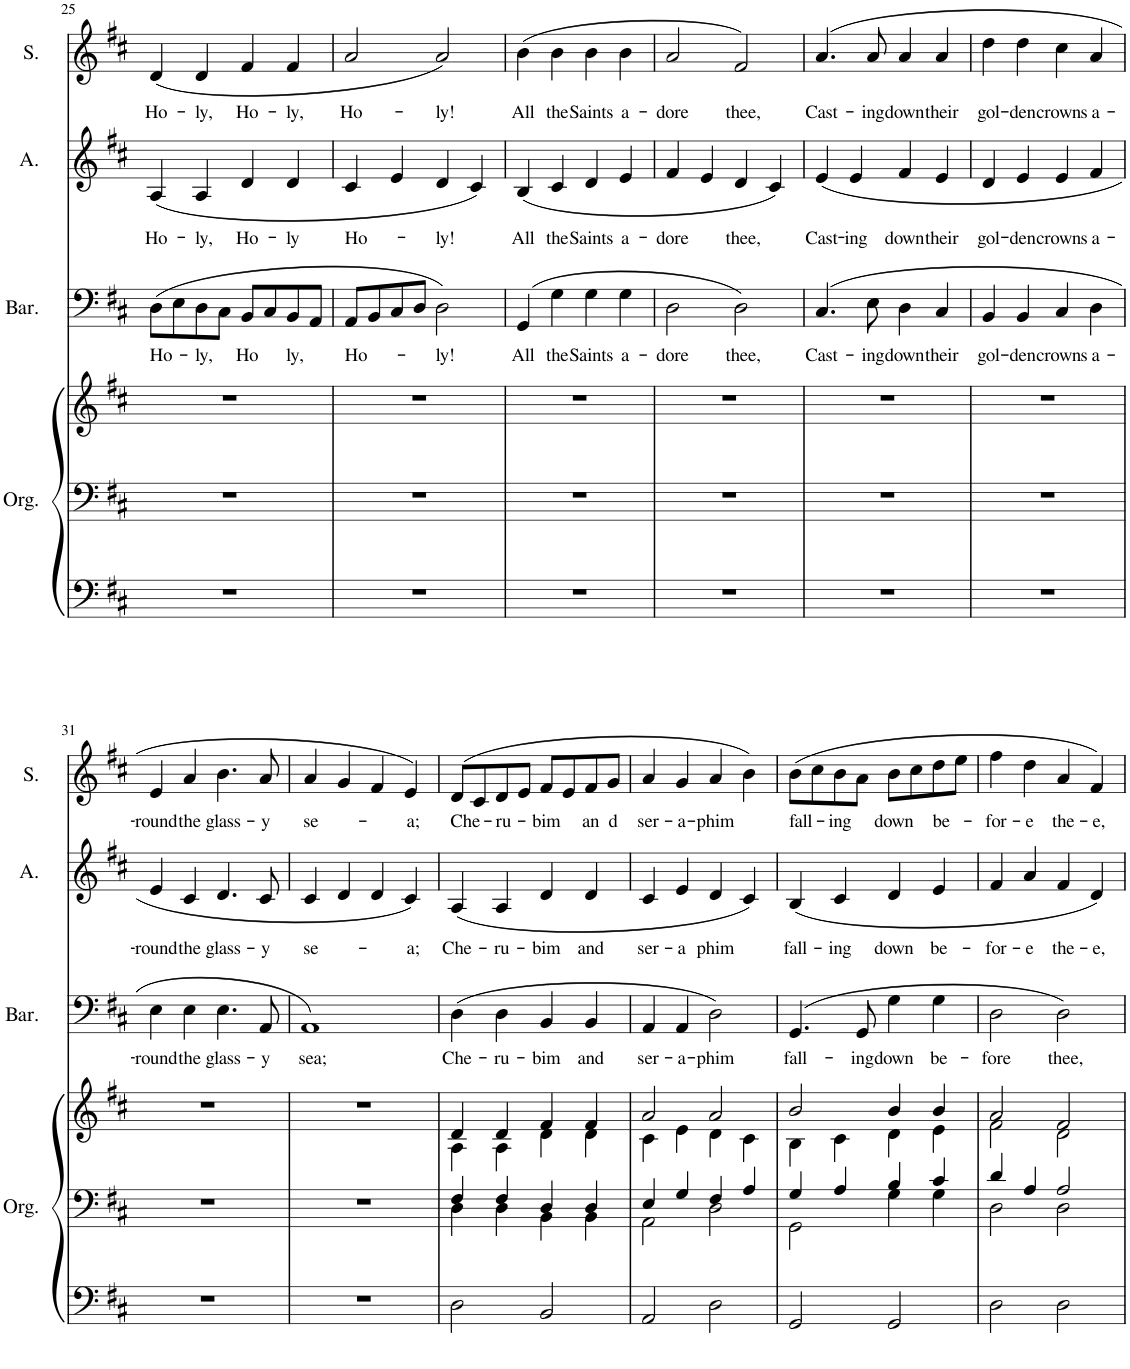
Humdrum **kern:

**kern	**kern	**kern	**kern	**text	**kern	**text	**kern	**text
*part4	*part4	*part4	*part3	*part3	*part2	*part2	*part1	*part1
*staff6	*staff5	*staff4	*staff3	*staff3	*staff2	*staff2	*staff1	*staff1
*I"Organ	*	*	*I"Baritone	*	*I"Alto	*	*I"Soprano	*
*I'Org.	*	*	*I'Bar.	*	*I'A.	*	*I'S.	*
!!LO:PB:g=z
*clefF4	*clefF4	*clefG2	*clefF4	*	*clefG2	*	*clefG2	*
*k[f#c#]	*k[f#c#]	*k[f#c#]	*k[f#c#]	*	*k[f#c#]	*	*k[f#c#]	*
*M4/4	*M4/4	*M4/4	*M4/4	*	*M4/4	*	*M4/4	*
=25	=25	=25	=25	=25	=25	=25	=25	=25
!	!	!	!	!LO:LY:b	!	!LO:LY:b	!	!LO:LY:b
1r	1r	1r	(8D\L	Ho-	(4A/	Ho-	(4d/	Ho-
.	.	.	8E\	.	.	.	.	.
!	!	!	!	!LO:LY:b	!	!LO:LY:b	!	!LO:LY:b
.	.	.	8D\	-ly,	4A/	-ly,	4d/	-ly,
.	.	.	8C#\J	.	.	.	.	.
!	!	!	!	!LO:LY:b	!	!LO:LY:b	!	!LO:LY:b
.	.	.	8BB/L	Ho	4d/	Ho-	4f#/	Ho-
.	.	.	8C#/	.	.	.	.	.
!	!	!	!	!LO:LY:b	!	!LO:LY:b	!	!LO:LY:b
.	.	.	8BB/	ly,	4d/	-ly	4f#/	-ly,
.	.	.	8AA/J	.	.	.	.	.
=26	=26	=26	=26	=26	=26	=26	=26	=26
!	!	!	!	!LO:LY:b	!	!LO:LY:b	!	!LO:LY:b
1r	1r	1r	8AA/L	Ho-	4c#/	Ho-	2a/	Ho-
.	.	.	8BB/	.	.	.	.	.
.	.	.	8C#/	.	4e/	.	.	.
.	.	.	8D/J	.	.	.	.	.
!	!	!	!	!LO:LY:b	!	!LO:LY:b	!	!LO:LY:b
.	.	.	2D\)	-ly!	4d/	ly!	2a/)	-ly!
.	.	.	.	.	4c#/)	.	.	.
=27	=27	=27	=27	=27	=27	=27	=27	=27
!	!	!	!	!LO:LY:b	!	!LO:LY:b	!	!LO:LY:b
1r	1r	1r	(4GG/	All	(4B/	All	(4b\	All
!	!	!	!	!LO:LY:b	!	!LO:LY:b	!	!LO:LY:b
.	.	.	4G\	the	4c#/	the	4b\	the
!	!	!	!	!LO:LY:b	!	!LO:LY:b	!	!LO:LY:b
.	.	.	4G\	Saints	4d/	Saints	4b\	Saints
!	!	!	!	!LO:LY:b	!	!LO:LY:b	!	!LO:LY:b
.	.	.	4G\	a-	4e/	a-	4b\	a-
=28	=28	=28	=28	=28	=28	=28	=28	=28
!	!	!	!	!LO:LY:b	!	!LO:LY:b	!	!LO:LY:b
1r	1r	1r	2D\	-dore	4f#/	-dore	2a/	-dore
.	.	.	.	.	4e/	.	.	.
!	!	!	!	!LO:LY:b	!	!LO:LY:b	!	!LO:LY:b
.	.	.	2D\)	thee,	4d/	thee,	2f#/)	thee,
.	.	.	.	.	4c#/)	.	.	.
=29	=29	=29	=29	=29	=29	=29	=29	=29
!	!	!	!	!LO:LY:b	!	!LO:LY:b	!	!LO:LY:b
1r	1r	1r	(4.C#/	Cast-	(4e/	Cast-	(4.a/	Cast-
!	!	!	!	!	!	!LO:LY:b	!	!
.	.	.	.	.	4e/	-ing	.	.
!	!	!	!	!LO:LY:b	!	!	!	!LO:LY:b
.	.	.	8E\	-ing	.	.	8a/	-ing
!	!	!	!	!LO:LY:b	!	!LO:LY:b	!	!LO:LY:b
.	.	.	4D\	down	4f#/	down	4a/	down
!	!	!	!	!LO:LY:b	!	!LO:LY:b	!	!LO:LY:b
.	.	.	4C#/	their	4e/	their	4a/	their
=30	=30	=30	=30	=30	=30	=30	=30	=30
!	!	!	!	!LO:LY:b	!	!LO:LY:b	!	!LO:LY:b
1r	1r	1r	4BB/	gol-	4d/	gol-	4dd\	gol-
!	!	!	!	!LO:LY:b	!	!LO:LY:b	!	!LO:LY:b
.	.	.	4BB/	-den	4e/	-den	4dd\	-den
!	!	!	!	!LO:LY:b	!	!LO:LY:b	!	!LO:LY:b
.	.	.	4C#/	crowns	4e/	crowns	4cc#\	crowns
!	!	!	!	!LO:LY:b	!	!LO:LY:b	!	!LO:LY:b
.	.	.	4D\	a-	4f#/	a-	4a/	a-
!!LO:LB:g=z
=31	=31	=31	=31	=31	=31	=31	=31	=31
!	!	!	!	!LO:LY:b	!	!LO:LY:b	!	!LO:LY:b
1r	1r	1r	4E\	-round	4e/	-round	4e/	-round
!	!	!	!	!LO:LY:b	!	!LO:LY:b	!	!LO:LY:b
.	.	.	4E\	the	4c#/	the	4a/	the
!	!	!	!	!LO:LY:b	!	!LO:LY:b	!	!LO:LY:b
.	.	.	4.E\	glass-	4.d/	glass-	4.b\	glass-
!	!	!	!	!LO:LY:b	!	!LO:LY:b	!	!LO:LY:b
.	.	.	8AA/	-y	8c#/	-y	8a/	-y
=32	=32	=32	=32	=32	=32	=32	=32	=32
!	!	!	!	!LO:LY:b	!	!LO:LY:b	!	!LO:LY:b
1r	1r	1r	1AA)	sea;	4c#/	se-	4a/	se-
.	.	.	.	.	4d/	.	4g/	.
.	.	.	.	.	4d/	.	4f#/	.
!	!	!	!	!	!	!LO:LY:b	!	!LO:LY:b
.	.	.	.	.	4c#/)	-a;	4e/)	-a;
=33	=33	=33	=33	=33	=33	=33	=33	=33
*	*^	*^	*	*	*	*	*	*
!	!	!	!	!	!	!LO:LY:b	!	!LO:LY:b	!	!LO:LY:b
2D\	4F#/	4D\	4d/	4A\	(4D\	Che-	(4A/	Che-	(8d/L	Che-
.	.	.	.	.	.	.	.	.	8c#/	.
!	!	!	!	!	!	!LO:LY:b	!	!LO:LY:b	!	!LO:LY:b
.	4F#/	4D\	4d/	4A\	4D\	-ru-	4A/	-ru-	8d/	-ru-
.	.	.	.	.	.	.	.	.	8e/J	.
!	!	!	!	!	!	!LO:LY:b	!	!LO:LY:b	!	!LO:LY:b
2BB/	4D/	4BB\	4f#/	4d\	4BB/	-bim	4d/	-bim	8f#/L	-bim
.	.	.	.	.	.	.	.	.	8e/	.
!	!	!	!	!	!	!LO:LY:b	!	!LO:LY:b	!	!LO:LY:b
.	4D/	4BB\	4f#/	4d\	4BB/	and	4d/	and	8f#/	an
!	!	!	!	!	!	!	!	!	!	!LO:LY:b
.	.	.	.	.	.	.	.	.	8g/J	d
=34	=34	=34	=34	=34	=34	=34	=34	=34	=34	=34
!	!	!	!	!	!	!LO:LY:b	!	!LO:LY:b	!	!LO:LY:b
2AA/	4E/	2AA\	2a/	4c#\	4AA/	ser-	4c#/	ser-	4a/	ser-
!	!	!	!	!	!	!LO:LY:b	!	!LO:LY:b	!	!LO:LY:b
.	4G/	.	.	4e\	4AA/	-a-	4e/	-a	4g/	-a-
!	!	!	!	!	!	!LO:LY:b	!	!LO:LY:b	!	!LO:LY:b
2D\	4F#/	2D\	2a/	4d\	2D\)	-phim	4d/	phim	4a/	-phim
.	4A/	.	.	4c#\	.	.	4c#/)	.	4b\)	.
=35	=35	=35	=35	=35	=35	=35	=35	=35	=35	=35
!	!	!	!	!	!	!LO:LY:b	!	!LO:LY:b	!	!LO:LY:b
2GG/	4G/	2GG\	2b/	4B\	(4.GG/	fall-	(4B/	fall-	(8b\L	fall-
.	.	.	.	.	.	.	.	.	8cc#\	.
!	!	!	!	!	!	!	!	!LO:LY:b	!	!LO:LY:b
.	4A/	.	.	4c#\	.	.	4c#/	-ing	8b\	-ing
!	!	!	!	!	!	!LO:LY:b	!	!	!	!
.	.	.	.	.	8GG/	-ing	.	.	8a\J	.
!	!	!	!	!	!	!LO:LY:b	!	!LO:LY:b	!	!LO:LY:b
2GG/	4B/	4G\	4b/	4d\	4G\	down	4d/	down	8b\L	down
.	.	.	.	.	.	.	.	.	8cc#\	.
!	!	!	!	!	!	!LO:LY:b	!	!LO:LY:b	!	!LO:LY:b
.	4c#/	4G\	4b/	4e\	4G\	be-	4e/	be-	8dd\	be-
.	.	.	.	.	.	.	.	.	8ee\J	.
=36	=36	=36	=36	=36	=36	=36	=36	=36	=36	=36
!	!	!	!	!	!	!LO:LY:b	!	!LO:LY:b	!	!LO:LY:b
2D\	4d/	2D\	2a/	2f#\	2D\	-fore	4f#/	-for-	4ff#\	-for-
!	!	!	!	!	!	!	!	!LO:LY:b	!	!LO:LY:b
.	4A/	.	.	.	.	.	4a/	-e	4dd\	-e
!	!	!	!	!	!	!LO:LY:b	!	!LO:LY:b	!	!LO:LY:b
2D\	2A/	2D\	2f#/	2d\	2D\)	thee,	4f#/	the-	4a/	the-
!	!	!	!	!	!	!	!	!LO:LY:b	!	!LO:LY:b
.	.	.	.	.	.	.	4d/)	-e,	4f#/)	-e,
*	*v	*v	*	*	*	*	*	*	*	*
*	*	*v	*v	*	*	*	*	*	*
=	=	=	=	=	=	=	=	=
*-	*-	*-	*-	*-	*-	*-	*-	*-
